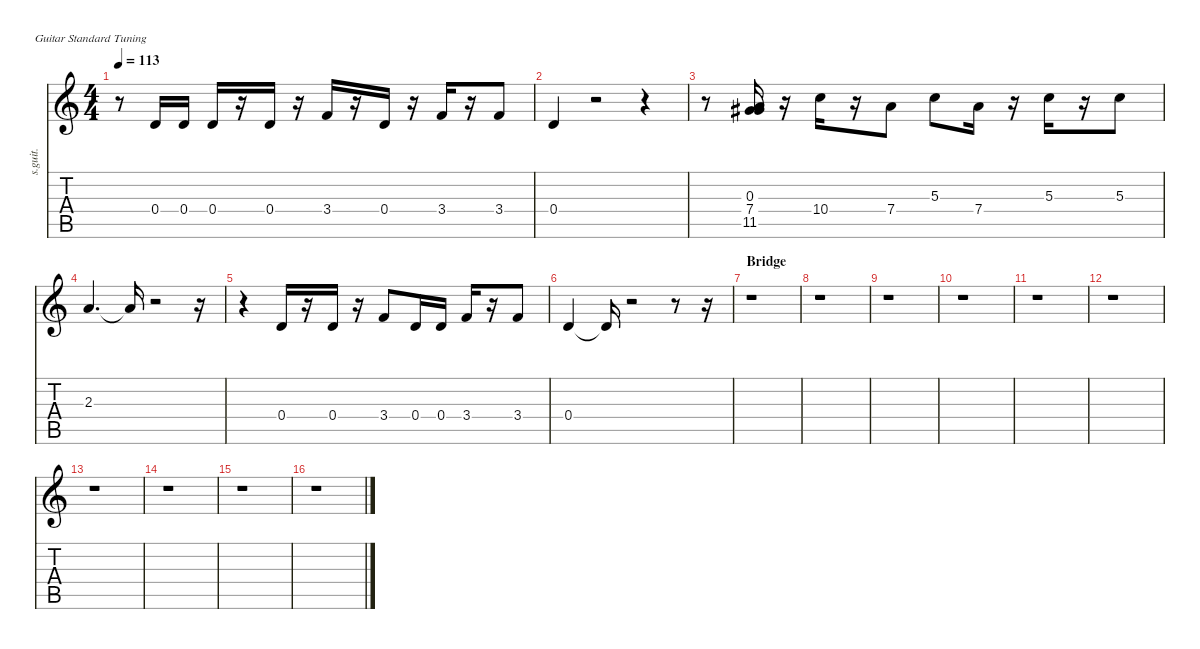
\defaultSystemsLayout 4
\hideDynamics
\bracketExtendMode nobrackets
\track ("Vocals" "s.guit.") {instrument tenorsax}
\staff {score tabs}
\tuning (E4 B3 G3 D3 A2 E2)
\displaytranspose 12
\ts (4 4)
\tempo 113
\clef g2
\ks c
r.8{dy f} 0.4.16{lyrics (0 "") lyrics (1 "") lyrics (2 "") lyrics (3 "") lyrics (4 "")} 0.4.16{lyrics (0 "") lyrics (1 "") lyrics (2 "") lyrics (3 "") lyrics (4 "")} 0.4.16{lyrics (0 "") lyrics (1 "") lyrics (2 "") lyrics (3 "") lyrics (4 "")} r.16 0.4.16{lyrics (0 "") lyrics (1 "") lyrics (2 "") lyrics (3 "") lyrics (4 "")} r.16 3.4.16{lyrics (0 "") lyrics (1 "") lyrics (2 "") lyrics (3 "") lyrics (4 "")} r.16 0.4.16{lyrics (0 "") lyrics (1 "") lyrics (2 "") lyrics (3 "") lyrics (4 "")} r.16 3.4.16{lyrics (0 "") lyrics (1 "") lyrics (2 "") lyrics (3 "") lyrics (4 "")} r.16 3.4.8{lyrics (0 "") lyrics (1 "") lyrics (2 "") lyrics (3 "") lyrics (4 "")} |
0.4.4{lyrics (0 "") lyrics (1 "") lyrics (2 "") lyrics (3 "") lyrics (4 "")} r.2 r.4 |
r.8 (0.3 7.4 11.5{acc #}).16{lyrics (0 "") lyrics (1 "") lyrics (2 "") lyrics (3 "") lyrics (4 "")} r.16 10.4.16{lyrics (0 "") lyrics (1 "") lyrics (2 "") lyrics (3 "") lyrics (4 "")} r.16 7.4.8{lyrics (0 "") lyrics (1 "") lyrics (2 "") lyrics (3 "") lyrics (4 "")} 5.3.8{lyrics (0 "") lyrics (1 "") lyrics (2 "") lyrics (3 "") lyrics (4 "")} 7.4.16{lyrics (0 "") lyrics (1 "") lyrics (2 "") lyrics (3 "") lyrics (4 "")} r.16 5.3.16{lyrics (0 "") lyrics (1 "") lyrics (2 "") lyrics (3 "") lyrics (4 "")} r.16 5.3.8{lyrics (0 "") lyrics (1 "") lyrics (2 "") lyrics (3 "") lyrics (4 "")} |
2.3.4{d lyrics (0 "") lyrics (1 "") lyrics (2 "") lyrics (3 "") lyrics (4 "")} 2.3{t}.16{lyrics (0 "") lyrics (1 "") lyrics (2 "") lyrics (3 "") lyrics (4 "")} r.2 r.16 |
r.4 0.4.16{lyrics (0 "") lyrics (1 "") lyrics (2 "") lyrics (3 "") lyrics (4 "")} r.16 0.4.16{lyrics (0 "") lyrics (1 "") lyrics (2 "") lyrics (3 "") lyrics (4 "")} r.16 3.4.8{lyrics (0 "") lyrics (1 "") lyrics (2 "") lyrics (3 "") lyrics (4 "")} 0.4.16{lyrics (0 "") lyrics (1 "") lyrics (2 "") lyrics (3 "") lyrics (4 "")} 0.4.16{lyrics (0 "") lyrics (1 "") lyrics (2 "") lyrics (3 "") lyrics (4 "")} 3.4.16{lyrics (0 "") lyrics (1 "") lyrics (2 "") lyrics (3 "") lyrics (4 "")} r.16 3.4.8{lyrics (0 "") lyrics (1 "") lyrics (2 "") lyrics (3 "") lyrics (4 "")} |
0.4.4{lyrics (0 "") lyrics (1 "") lyrics (2 "") lyrics (3 "") lyrics (4 "")} 0.4{t}.16{lyrics (0 "") lyrics (1 "") lyrics (2 "") lyrics (3 "") lyrics (4 "")} r.2 r.8 r.16 |
\section ("" "Bridge")
r.1 |
r.1 |
r.1 |
r.1 |
r.1 |
r.1 |
r.1 |
r.1 |
r.1 |
r.1
